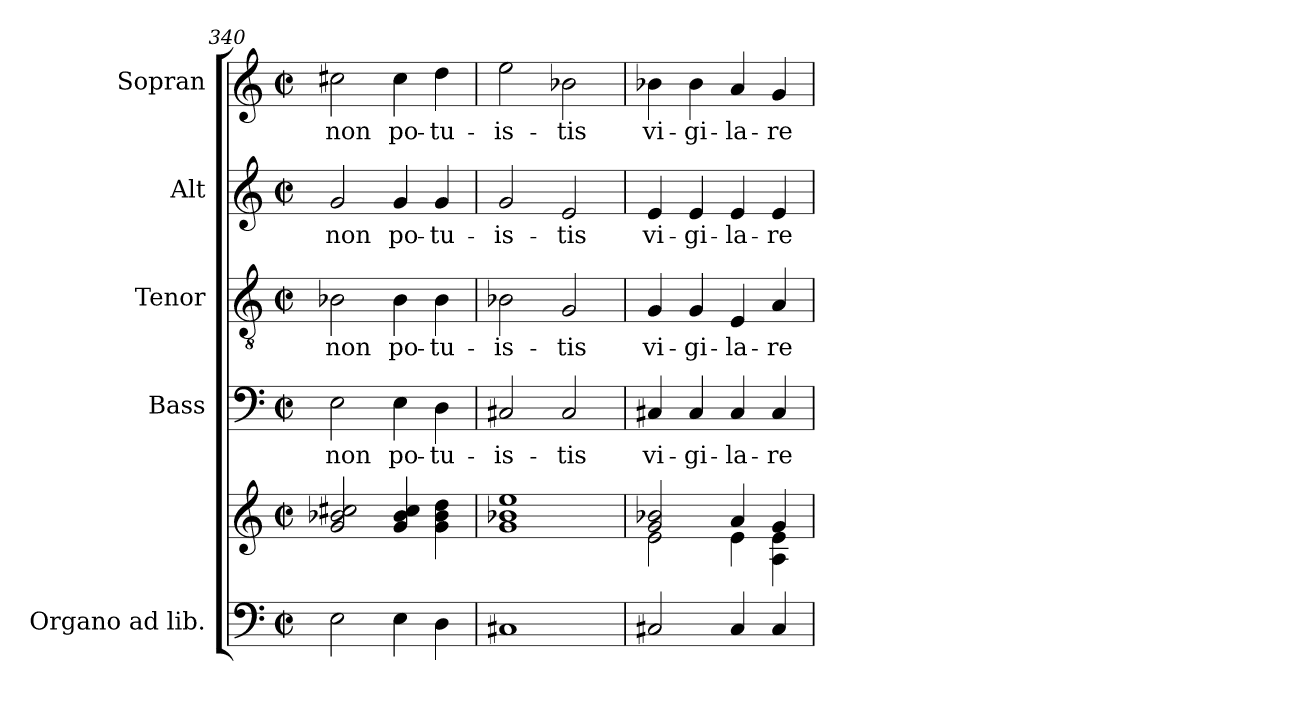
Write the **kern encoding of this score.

**kern	**kern	**kern	**text	**kern	**text	**kern	**text	**kern	**text
*part5	*part5	*part4	*part4	*part3	*part3	*part2	*part2	*part1	*part1
*staff6	*staff5	*staff4	*staff4	*staff3	*staff3	*staff2	*staff2	*staff1	*staff1
*I"Organo ad lib.	*	*I"Bass	*	*I"Tenor	*	*I"Alt	*	*I"Sopran	*
*	*	*I'B.	*	*I'T.	*	*I'A.	*	*I'S.	*
*clefF4	*clefG2	*clefF4	*	*clefGv2	*	*clefG2	*	*clefG2	*
*k[]	*k[]	*k[]	*	*k[]	*	*k[]	*	*k[]	*
*C:	*C:	*C:	*	*C:	*	*C:	*	*C:	*
*M2/2	*M2/2	*M2/2	*	*M2/2	*	*M2/2	*	*M2/2	*
*met(c|)	*met(c|)	*met(c|)	*	*met(c|)	*	*met(c|)	*	*met(c|)	*
=340	=340	=340	=340	=340	=340	=340	=340	=340	=340
!	!	!	!LO:LY:b	!	!LO:LY:b	!	!LO:LY:b	!	!LO:LY:b
2E\	2g/ 2b-X/ 2cc#X/	2E\	non	2B-X\	non	2g/	non	2cc#X\	non
!	!	!	!LO:LY:b	!	!LO:LY:b	!	!LO:LY:b	!	!LO:LY:b
4E\	4g/ 4b-/ 4cc#/	4E\	po-	4B-\	po-	4g/	po-	4cc#\	po-
!	!	!	!LO:LY:b	!	!LO:LY:b	!	!LO:LY:b	!	!LO:LY:b
4D\	4g\ 4b-\ 4dd\	4D\	-tu-	4B-\	-tu-	4g/	-tu-	4dd\	-tu-
=341	=341	=341	=341	=341	=341	=341	=341	=341	=341
!	!	!	!LO:LY:b	!	!LO:LY:b	!	!LO:LY:b	!	!LO:LY:b
1C#X	1g 1b-X 1ee	2C#X/	-is-	2B-X\	-is-	2g/	-is-	2ee\	-is-
!	!	!	!LO:LY:b	!	!LO:LY:b	!	!LO:LY:b	!	!LO:LY:b
.	.	2C#/	-tis	2G/	-tis	2e/	-tis	2b-X\	-tis
=342	=342	=342	=342	=342	=342	=342	=342	=342	=342
*	*^	*	*	*	*	*	*	*	*
!	!	!	!	!LO:LY:b	!	!LO:LY:b	!	!LO:LY:b	!	!LO:LY:b
2C#X/	2g/ 2b-X/	2e\	4C#X/	vi-	4G/	vi-	4e/	vi-	4b-X\	vi-
!	!	!	!	!LO:LY:b	!	!LO:LY:b	!	!LO:LY:b	!	!LO:LY:b
.	.	.	4C#/	-gi-	4G/	-gi-	4e/	-gi-	4b-\	-gi-
!	!	!	!	!LO:LY:b	!	!LO:LY:b	!	!LO:LY:b	!	!LO:LY:b
4C#/	4a/	4e\	4C#/	-la-	4E/	-la-	4e/	-la-	4a/	-la-
!	!	!	!	!LO:LY:b	!	!LO:LY:b	!	!LO:LY:b	!	!LO:LY:b
4C#/	4g/	4A\ 4e\	4C#/	-re	4A/	-re	4e/	-re	4g/	-re
*	*v	*v	*	*	*	*	*	*	*	*
=	=	=	=	=	=	=	=	=	=
*-	*-	*-	*-	*-	*-	*-	*-	*-	*-
